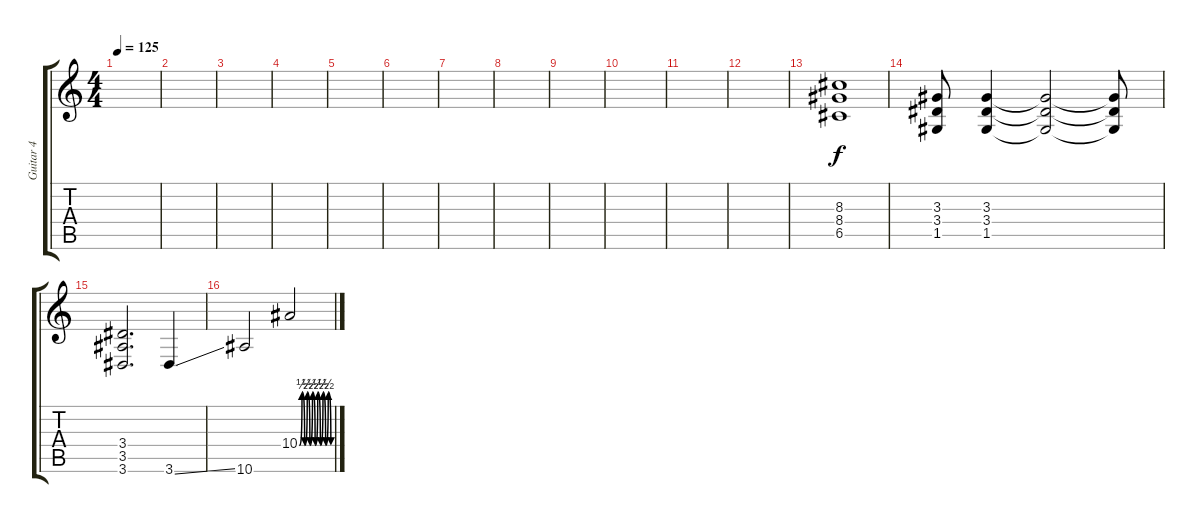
\track ("Guitar 4" "Guitar 4") {instrument overdrivenguitar}
\staff {score tabs}
\tuning (D4 A3 F3 C3 G2 C2) {hide}
\ts (4 4)
\tempo 125
\clef g2
\ks c
|
|
|
|
|
|
|
|
|
|
|
|
(8.3 8.4 6.5).1 |
(3.3 3.4 1.5).8 (3.3 3.4 1.5).4 (3.3{t} 3.4{t} 1.5{t}).2 (3.3{t} 3.4{t} 1.5{t}).8 |
(3.4 3.5 3.6).2{d} 3.6{ss}.4 |
10.6.2 10.4{be (custom 0 0 5 2 10 0 15 2 20 0 25 2 30 0 35 2 40 0 45 2 50 0 55 2 60 0)}.2
